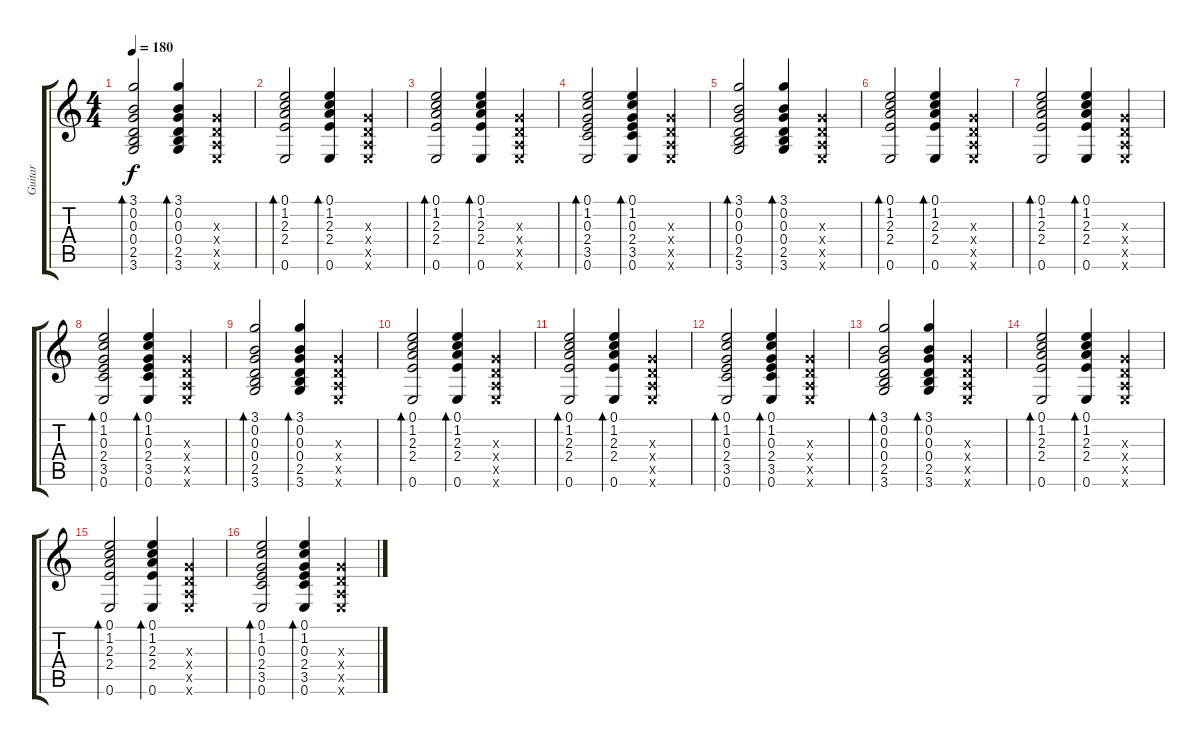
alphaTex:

\track ("Guitar" "Guitar") {instrument acousticguitarsteel}
\staff {score tabs}
\tuning (E4 B3 G3 D3 A2 E2) {hide}
\ts (4 4)
\tempo 180
\clef g2
\ks c
(3.1 0.2 0.3 0.4 2.5 3.6).2{bd 120 dy f} (3.1 0.2 0.3 0.4 2.5 3.6).4{bd 120} (0.3{x} 0.4{x} 0.5{x} 0.6{x}).4 |
(0.1 1.2 2.3 2.4 0.6).2{bd 120} (0.1 1.2 2.3 2.4 0.6).4{bd 120} (0.3{x} 0.4{x} 0.5{x} 0.6{x}).4 |
(0.1 1.2 2.3 2.4 0.6).2{bd 120} (0.1 1.2 2.3 2.4 0.6).4{bd 120} (0.3{x} 0.4{x} 0.5{x} 0.6{x}).4 |
(0.1 1.2 0.3 2.4 3.5 0.6).2{bd 120} (0.1 1.2 0.3 2.4 3.5 0.6).4{bd 120} (0.3{x} 0.4{x} 0.5{x} 0.6{x}).4 |
(3.1 0.2 0.3 0.4 2.5 3.6).2{bd 120} (3.1 0.2 0.3 0.4 2.5 3.6).4{bd 120} (0.3{x} 0.4{x} 0.5{x} 0.6{x}).4 |
(0.1 1.2 2.3 2.4 0.6).2{bd 120} (0.1 1.2 2.3 2.4 0.6).4{bd 120} (0.3{x} 0.4{x} 0.5{x} 0.6{x}).4 |
(0.1 1.2 2.3 2.4 0.6).2{bd 120} (0.1 1.2 2.3 2.4 0.6).4{bd 120} (0.3{x} 0.4{x} 0.5{x} 0.6{x}).4 |
(0.1 1.2 0.3 2.4 3.5 0.6).2{bd 120} (0.1 1.2 0.3 2.4 3.5 0.6).4{bd 120} (0.3{x} 0.4{x} 0.5{x} 0.6{x}).4 |
(3.1 0.2 0.3 0.4 2.5 3.6).2{bd 120} (3.1 0.2 0.3 0.4 2.5 3.6).4{bd 120} (0.3{x} 0.4{x} 0.5{x} 0.6{x}).4 |
(0.1 1.2 2.3 2.4 0.6).2{bd 120} (0.1 1.2 2.3 2.4 0.6).4{bd 120} (0.3{x} 0.4{x} 0.5{x} 0.6{x}).4 |
(0.1 1.2 2.3 2.4 0.6).2{bd 120} (0.1 1.2 2.3 2.4 0.6).4{bd 120} (0.3{x} 0.4{x} 0.5{x} 0.6{x}).4 |
(0.1 1.2 0.3 2.4 3.5 0.6).2{bd 120} (0.1 1.2 0.3 2.4 3.5 0.6).4{bd 120} (0.3{x} 0.4{x} 0.5{x} 0.6{x}).4 |
(3.1 0.2 0.3 0.4 2.5 3.6).2{bd 120} (3.1 0.2 0.3 0.4 2.5 3.6).4{bd 120} (0.3{x} 0.4{x} 0.5{x} 0.6{x}).4 |
(0.1 1.2 2.3 2.4 0.6).2{bd 120} (0.1 1.2 2.3 2.4 0.6).4{bd 120} (0.3{x} 0.4{x} 0.5{x} 0.6{x}).4 |
(0.1 1.2 2.3 2.4 0.6).2{bd 120} (0.1 1.2 2.3 2.4 0.6).4{bd 120} (0.3{x} 0.4{x} 0.5{x} 0.6{x}).4 |
(0.1 1.2 0.3 2.4 3.5 0.6).2{bd 120} (0.1 1.2 0.3 2.4 3.5 0.6).4{bd 120} (0.3{x} 0.4{x} 0.5{x} 0.6{x}).4
